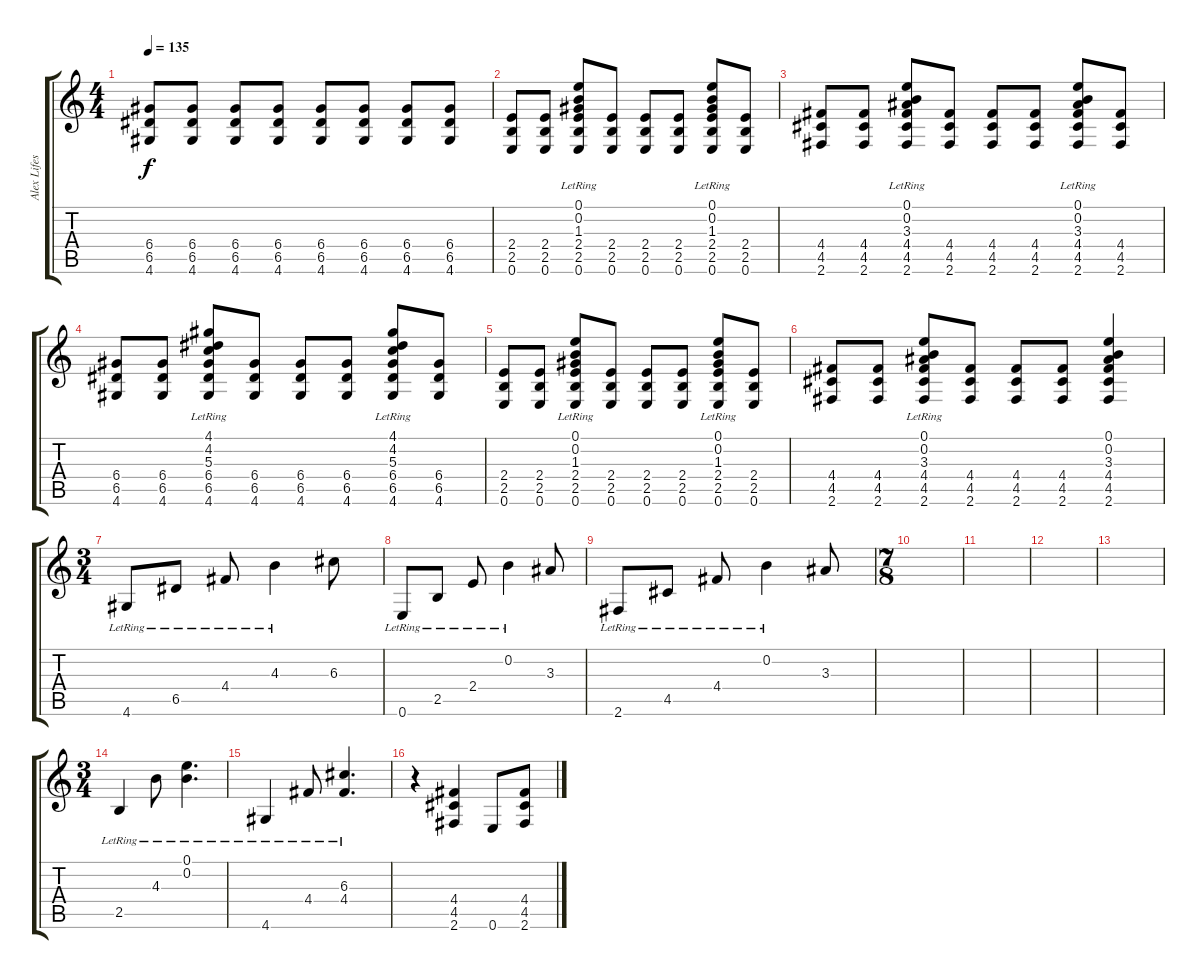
\track ("Alex Lifeson" "Alex Lifes") {instrument electricguitarclean}
\staff {score tabs}
\tuning (E4 B3 G3 D3 A2 E2) {hide}
\ts (4 4)
\tempo 135
\clef g2
\ks c
(6.4 6.5 4.6).8{dy f} (6.4 6.5 4.6).8 (6.4 6.5 4.6).8 (6.4 6.5 4.6).8 (6.4 6.5 4.6).8 (6.4 6.5 4.6).8 (6.4 6.5 4.6).8 (6.4 6.5 4.6).8 |
(2.4 2.5 0.6).8 (2.4 2.5 0.6).8 (0.1{lr} 0.2{lr} 1.3{lr} 2.4 2.5 0.6).8 (2.4 2.5 0.6).8 (2.4 2.5 0.6).8 (2.4 2.5 0.6).8 (0.1{lr} 0.2{lr} 1.3{lr} 2.4 2.5 0.6).8 (2.4 2.5 0.6).8 |
(4.4 4.5 2.6).8 (4.4 4.5 2.6).8 (0.1{lr} 0.2{lr} 3.3{lr} 4.4 4.5 2.6).8 (4.4 4.5 2.6).8 (4.4 4.5 2.6).8 (4.4 4.5 2.6).8 (0.1{lr} 0.2{lr} 3.3{lr} 4.4 4.5 2.6).8 (4.4 4.5 2.6).8 |
(6.4 6.5 4.6).8 (6.4 6.5 4.6).8 (4.1{lr} 4.2{lr} 5.3{lr} 6.4 6.5 4.6).8 (6.4 6.5 4.6).8 (6.4 6.5 4.6).8 (6.4 6.5 4.6).8 (4.1{lr} 4.2{lr} 5.3{lr} 6.4 6.5 4.6).8 (6.4 6.5 4.6).8 |
(2.4 2.5 0.6).8 (2.4 2.5 0.6).8 (0.1{lr} 0.2{lr} 1.3{lr} 2.4 2.5 0.6).8 (2.4 2.5 0.6).8 (2.4 2.5 0.6).8 (2.4 2.5 0.6).8 (0.1{lr} 0.2{lr} 1.3{lr} 2.4 2.5 0.6).8 (2.4 2.5 0.6).8 |
(4.4 4.5 2.6).8 (4.4 4.5 2.6).8 (0.1{lr} 0.2{lr} 3.3{lr} 4.4 4.5 2.6).8 (4.4 4.5 2.6).8 (4.4 4.5 2.6).8 (4.4 4.5 2.6).8 (0.1 0.2 3.3 4.4 4.5 2.6).4 |
\ts (3 4)
4.6{lr}.8 6.5{lr}.8 4.4{lr}.8 4.3{lr}.4 6.3.8 |
0.6{lr}.8 2.5{lr}.8 2.4{lr}.8 0.2{lr}.4 3.3.8 |
2.6{lr}.8 4.5{lr}.8 4.4{lr}.8 0.2{lr}.4 3.3.8 |
\ts (7 8)
|
|
|
|
\ts (3 4)
2.5{lr}.4 4.3{lr}.8 (0.1{lr} 0.2{lr}).4{d} |
4.6{lr}.4 4.4{lr}.8 (6.3{lr} 4.4{lr}).4{d} |
r.4 (4.4 4.5 2.6).4 0.6.8 (4.4 4.5 2.6).8
